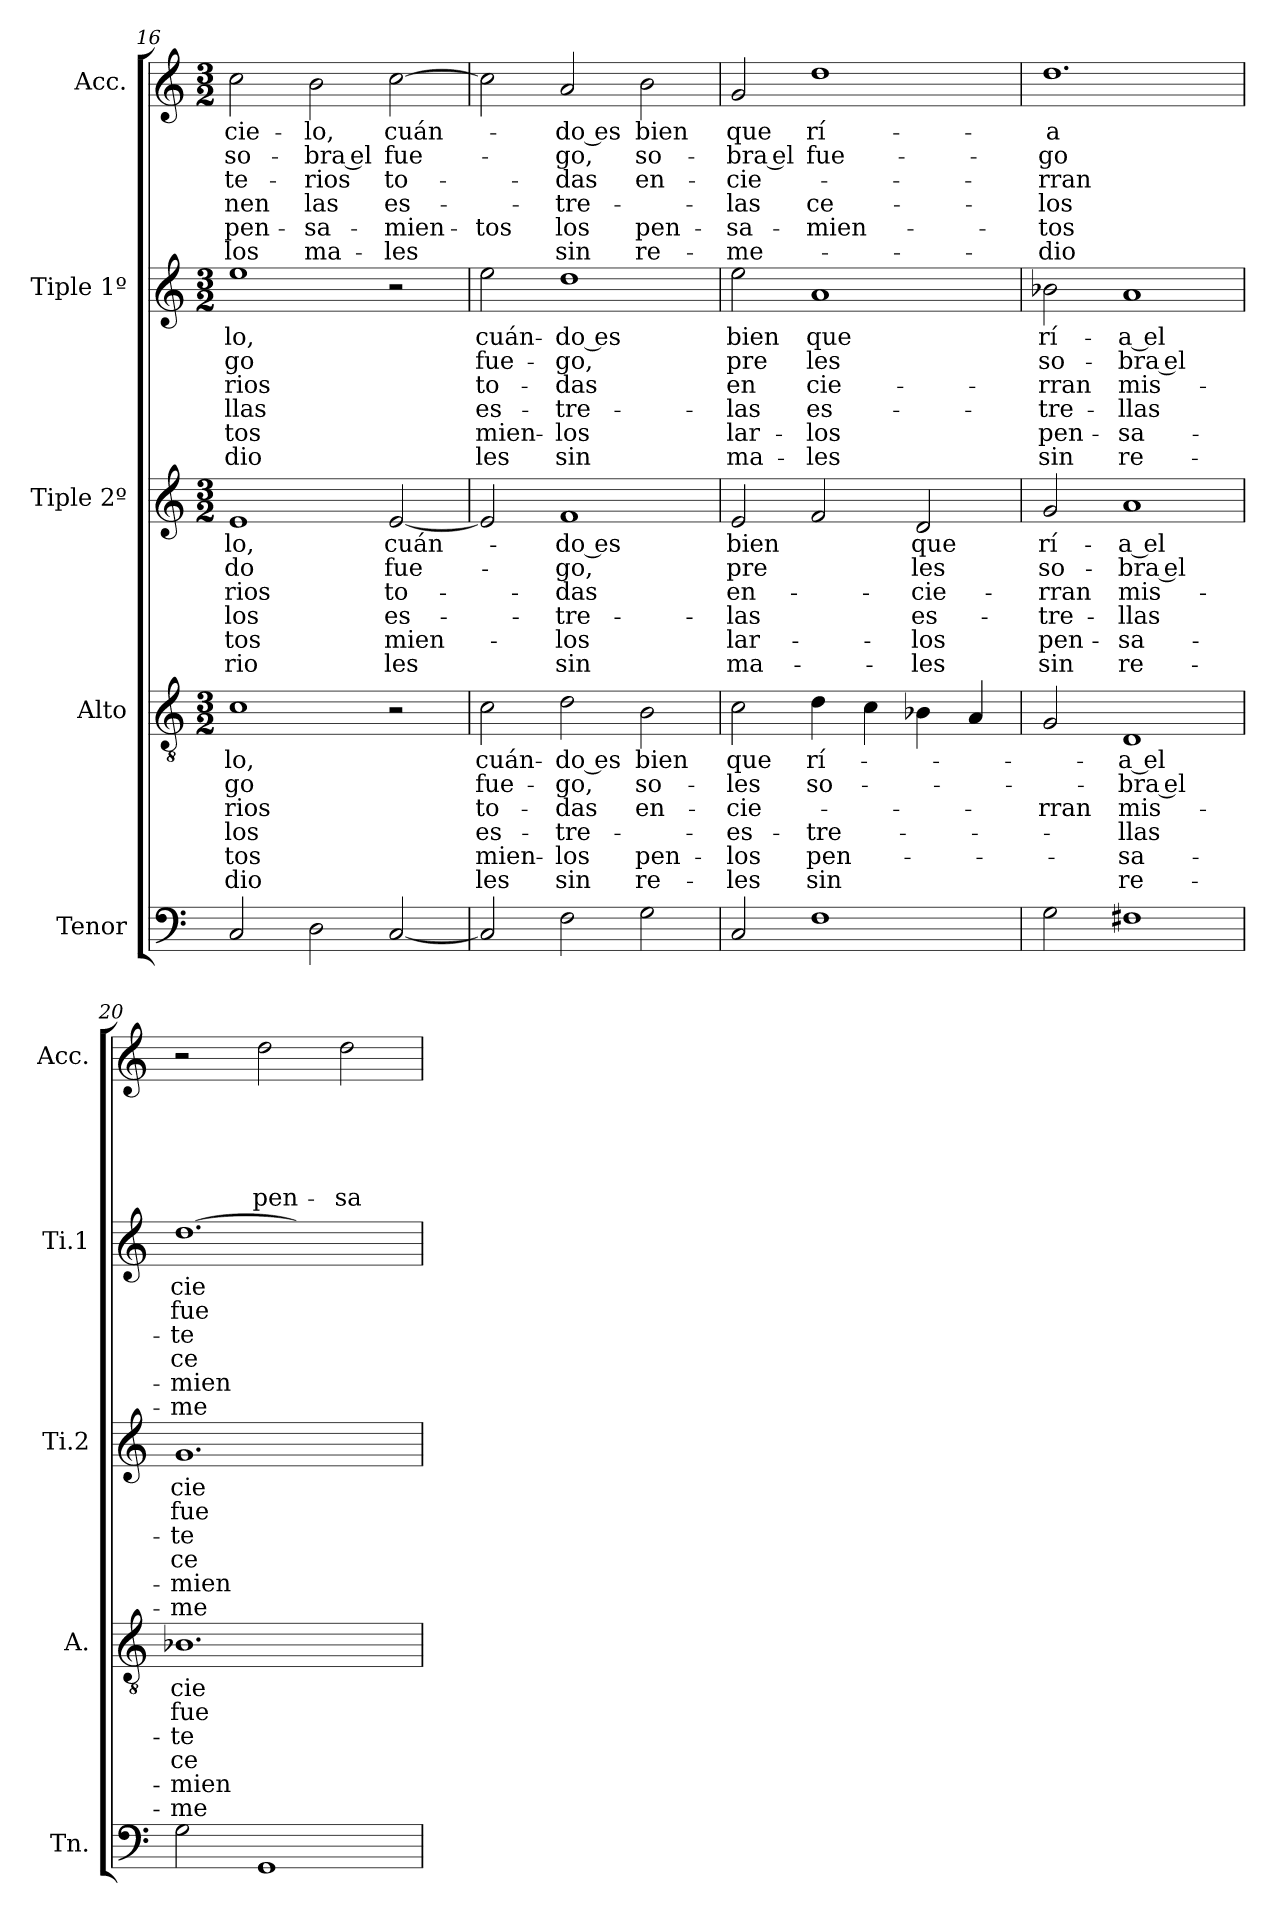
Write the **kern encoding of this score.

**kern	**kern	**text	**text	**text	**text	**text	**text	**kern	**text	**text	**text	**text	**text	**text	**kern	**text	**text	**text	**text	**text	**text	**kern	**text	**text	**text	**text	**text	**text
*part5	*part4	*part4	*part4	*part4	*part4	*part4	*part4	*part3	*part3	*part3	*part3	*part3	*part3	*part3	*part2	*part2	*part2	*part2	*part2	*part2	*part2	*part1	*part1	*part1	*part1	*part1	*part1	*part1
*staff5	*staff4	*staff4	*staff4	*staff4	*staff4	*staff4	*staff4	*staff3	*staff3	*staff3	*staff3	*staff3	*staff3	*staff3	*staff2	*staff2	*staff2	*staff2	*staff2	*staff2	*staff2	*staff1	*staff1	*staff1	*staff1	*staff1	*staff1	*staff1
*I"Tenor	*I"Alto	*	*	*	*	*	*	*I"Tiple 2º	*	*	*	*	*	*	*I"Tiple 1º	*	*	*	*	*	*	*I"Acc.	*	*	*	*	*	*
*I'Tn.	*I'A.	*	*	*	*	*	*	*I'Ti.2	*	*	*	*	*	*	*I'Ti.1	*	*	*	*	*	*	*I'Acc.	*	*	*	*	*	*
*clefF4	*clefGv2	*	*	*	*	*	*	*clefG2	*	*	*	*	*	*	*clefG2	*	*	*	*	*	*	*clefG2	*	*	*	*	*	*
*	*M3/2	*	*	*	*	*	*	*M3/2	*	*	*	*	*	*	*M3/2	*	*	*	*	*	*	*M3/2	*	*	*	*	*	*
=16	=16	=16	=16	=16	=16	=16	=16	=16	=16	=16	=16	=16	=16	=16	=16	=16	=16	=16	=16	=16	=16	=16	=16	=16	=16	=16	=16	=16
!	!	!LO:LY:b	!	!	!	!	!	!	!LO:LY:b	!	!	!	!	!	!	!LO:LY:b	!	!	!	!	!	!	!LO:LY:b	!	!	!	!	!
2C/	1c	-lo,	-go	-rios	-los	-tos	-dio	1e	-lo,	-do	-rios	-los	-tos	-rio	1ee	-lo,	-go	-rios	-llas	-tos	-dio	2cc\	cie-	so-	-te-	-nen	pen-	los
!	!	!	!	!	!	!	!	!	!	!	!	!	!	!	!	!	!	!	!	!	!	!	!LO:LY:b	!	!	!	!	!
2D\	.	.	.	.	.	.	.	.	.	.	.	.	.	.	.	.	.	.	.	.	.	2b\	lo,	-bra el	-rios	las	-sa-	ma-
!	!	!	!	!	!	!	!	!	!	!	!	!	!	!	!	!	!	!	!	!	!	!	!LO:LY:b	!	!	!	!	!
[2C/	2r	.	.	.	.	.	.	[2e/	-cuán-	fue-	to-	es-	-mien-	-les	2r	.	.	.	.	.	.	[2cc\	-cuán-	fue-	to-	es-	-mien-	-les
=17	=17	=17	=17	=17	=17	=17	=17	=17	=17	=17	=17	=17	=17	=17	=17	=17	=17	=17	=17	=17	=17	=17	=17	=17	=17	=17	=17	=17
2C/]	2c\	-cuán-	fue-	to-	es-	-mien-	-les	2e/]	.	.	.	.	.	.	2ee\	-cuán-	fue-	to-	es-	-mien-	-les	2cc\]	.	.	.	.	-tos	.
!	!	!	!	!	!	!	!	!	!LO:LY:b	!	!	!	!	!	!	!	!	!	!	!	!	!	!LO:LY:b	!	!	!	!	!
2F\	2d\	-do es	-go,	-das	-tre-	los	sin	1f	-do es	-go,	-das	-tre-	los	sin	1dd	-do es	-go,	-das	-tre-	los	sin	2a/	-do es	-go,	-das	-tre-	los	sin
!	!	!	!	!	!	!	!	!	!	!	!	!	!	!	!	!	!	!	!	!	!	!	!LO:LY:b	!	!	!	!	!
2G\	2B\	bien	so-	en-	.	pen-	re-	.	.	.	.	.	.	.	.	.	.	.	.	.	.	2b\	bien	so-	en-	.	pen-	re-
=18	=18	=18	=18	=18	=18	=18	=18	=18	=18	=18	=18	=18	=18	=18	=18	=18	=18	=18	=18	=18	=18	=18	=18	=18	=18	=18	=18	=18
!	!	!	!	!	!	!	!	!	!	!	!	!	!	!	!	!LO:LY:b	!	!	!	!	!	!	!LO:LY:b	!	!	!	!	!
2C/	2c\	que	les	-cie-	es-	-los	-les	2e/	bien	pre	en-	las	lar-	ma-	2ee\	bien	pre	en	las	lar-	ma-	2g/	-que	-bra el	-cie-	-las	-sa-	-me-
!	!	!	!	!	!	!	!	!	!	!	!	!	!	!	!	!LO:LY:b	!	!	!	!	!	!	!LO:LY:b	!	!	!	!	!
1F	4d\	rí-	so-	.	-tre-	pen-	sin	2f/	.	.	.	.	.	.	1a	-que	les	cie-	es-	-los	-les	1dd	-rí-	fue-	.	ce-	-mien-	.
.	4c\	.	.	.	.	.	.	.	.	.	.	.	.	.	.	.	.	.	.	.	.	.	.	.	.	.	.	.
.	4B-X\	.	.	.	.	.	.	2d/	que	les	-cie-	es-	-los	-les	.	.	.	.	.	.	.	.	.	.	.	.	.	.
.	4A/	.	.	.	.	.	.	.	.	.	.	.	.	.	.	.	.	.	.	.	.	.	.	.	.	.	.	.
=19	=19	=19	=19	=19	=19	=19	=19	=19	=19	=19	=19	=19	=19	=19	=19	=19	=19	=19	=19	=19	=19	=19	=19	=19	=19	=19	=19	=19
!	!	!	!	!	!	!	!	!	!	!	!	!	!	!	!	!LO:LY:b	!	!	!	!	!	!	!LO:LY:b	!	!	!	!	!
2G\	2G/	.	.	-rran	.	.	.	2g/	rí-	so-	-rran	-tre-	pen-	sin	2b-X\	rí-	so-	-rran	-tre-	pen-	sin	1.dd	-a	-go	-rran	-los	-tos	-dio
!	!	!	!	!	!	!	!	!	!	!	!	!	!	!	!	!LO:LY:b	!	!	!	!	!	!	!	!	!	!	!	!
1F#X	1D	-a el	-bra el	mis-	-llas	-sa-	re-	1a	a el	-bra el	mis-	-llas	-sa-	re-	1a	a el	-bra el	mis-	-llas	-sa-	re-	.	.	.	.	.	.	.
=20	=20	=20	=20	=20	=20	=20	=20	=20	=20	=20	=20	=20	=20	=20	=20	=20	=20	=20	=20	=20	=20	=20	=20	=20	=20	=20	=20	=20
!	!	!	!	!	!	!	!	!	!	!	!	!	!	!	!	!LO:LY:b	!	!	!	!	!	!	!	!	!	!	!	!
2G\	1.B-X	-cie-	fue-	-te-	ce-	-mien-	-me-	1.g	-cie-	fue-	-te-	ce-	-mien-	-me-	[1.dd	-cie-	fue-	-te-	ce-	-mien-	-me-	2r	.	.	.	.	.	.
1GG	.	.	.	.	.	.	.	.	.	.	.	.	.	.	.	.	.	.	.	.	.	2dd	.	.	.	.	pen-	.
.	.	.	.	.	.	.	.	.	.	.	.	.	.	.	.	.	.	.	.	.	.	2dd	.	.	.	.	-sa-	.
=	=	=	=	=	=	=	=	=	=	=	=	=	=	=	=	=	=	=	=	=	=	=	=	=	=	=	=	=
*-	*-	*-	*-	*-	*-	*-	*-	*-	*-	*-	*-	*-	*-	*-	*-	*-	*-	*-	*-	*-	*-	*-	*-	*-	*-	*-	*-	*-
